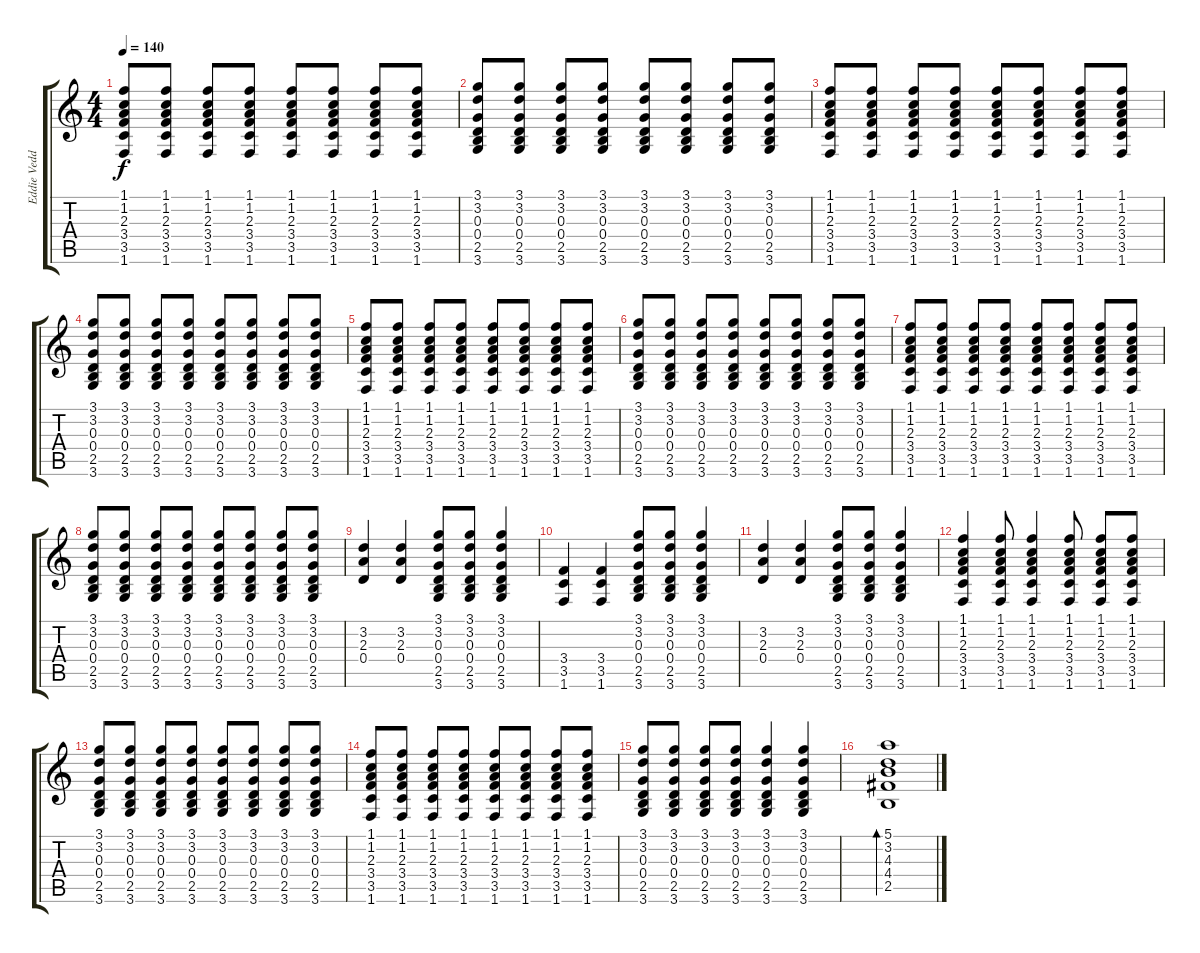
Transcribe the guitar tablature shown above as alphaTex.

\track ("Eddie Vedder" "Eddie Vedd") {instrument distortionguitar}
\staff {score tabs}
\tuning (E4 B3 G3 D3 A2 E2) {hide}
\ts (4 4)
\tempo 140
\clef g2
\ks c
(1.1 1.2 2.3 3.4 3.5 1.6).8{dy f} (1.1 1.2 2.3 3.4 3.5 1.6).8 (1.1 1.2 2.3 3.4 3.5 1.6).8 (1.1 1.2 2.3 3.4 3.5 1.6).8 (1.1 1.2 2.3 3.4 3.5 1.6).8 (1.1 1.2 2.3 3.4 3.5 1.6).8 (1.1 1.2 2.3 3.4 3.5 1.6).8 (1.1 1.2 2.3 3.4 3.5 1.6).8 |
(3.1 3.2 0.3 0.4 2.5 3.6).8 (3.1 3.2 0.3 0.4 2.5 3.6).8 (3.1 3.2 0.3 0.4 2.5 3.6).8 (3.1 3.2 0.3 0.4 2.5 3.6).8 (3.1 3.2 0.3 0.4 2.5 3.6).8 (3.1 3.2 0.3 0.4 2.5 3.6).8 (3.1 3.2 0.3 0.4 2.5 3.6).8 (3.1 3.2 0.3 0.4 2.5 3.6).8 |
(1.1 1.2 2.3 3.4 3.5 1.6).8 (1.1 1.2 2.3 3.4 3.5 1.6).8 (1.1 1.2 2.3 3.4 3.5 1.6).8 (1.1 1.2 2.3 3.4 3.5 1.6).8 (1.1 1.2 2.3 3.4 3.5 1.6).8 (1.1 1.2 2.3 3.4 3.5 1.6).8 (1.1 1.2 2.3 3.4 3.5 1.6).8 (1.1 1.2 2.3 3.4 3.5 1.6).8 |
(3.1 3.2 0.3 0.4 2.5 3.6).8 (3.1 3.2 0.3 0.4 2.5 3.6).8 (3.1 3.2 0.3 0.4 2.5 3.6).8 (3.1 3.2 0.3 0.4 2.5 3.6).8 (3.1 3.2 0.3 0.4 2.5 3.6).8 (3.1 3.2 0.3 0.4 2.5 3.6).8 (3.1 3.2 0.3 0.4 2.5 3.6).8 (3.1 3.2 0.3 0.4 2.5 3.6).8 |
(1.1 1.2 2.3 3.4 3.5 1.6).8 (1.1 1.2 2.3 3.4 3.5 1.6).8 (1.1 1.2 2.3 3.4 3.5 1.6).8 (1.1 1.2 2.3 3.4 3.5 1.6).8 (1.1 1.2 2.3 3.4 3.5 1.6).8 (1.1 1.2 2.3 3.4 3.5 1.6).8 (1.1 1.2 2.3 3.4 3.5 1.6).8 (1.1 1.2 2.3 3.4 3.5 1.6).8 |
(3.1 3.2 0.3 0.4 2.5 3.6).8 (3.1 3.2 0.3 0.4 2.5 3.6).8 (3.1 3.2 0.3 0.4 2.5 3.6).8 (3.1 3.2 0.3 0.4 2.5 3.6).8 (3.1 3.2 0.3 0.4 2.5 3.6).8 (3.1 3.2 0.3 0.4 2.5 3.6).8 (3.1 3.2 0.3 0.4 2.5 3.6).8 (3.1 3.2 0.3 0.4 2.5 3.6).8 |
(1.1 1.2 2.3 3.4 3.5 1.6).8 (1.1 1.2 2.3 3.4 3.5 1.6).8 (1.1 1.2 2.3 3.4 3.5 1.6).8 (1.1 1.2 2.3 3.4 3.5 1.6).8 (1.1 1.2 2.3 3.4 3.5 1.6).8 (1.1 1.2 2.3 3.4 3.5 1.6).8 (1.1 1.2 2.3 3.4 3.5 1.6).8 (1.1 1.2 2.3 3.4 3.5 1.6).8 |
(3.1 3.2 0.3 0.4 2.5 3.6).8 (3.1 3.2 0.3 0.4 2.5 3.6).8 (3.1 3.2 0.3 0.4 2.5 3.6).8 (3.1 3.2 0.3 0.4 2.5 3.6).8 (3.1 3.2 0.3 0.4 2.5 3.6).8 (3.1 3.2 0.3 0.4 2.5 3.6).8 (3.1 3.2 0.3 0.4 2.5 3.6).8 (3.1 3.2 0.3 0.4 2.5 3.6).8 |
(3.2 2.3 0.4).4 (3.2 2.3 0.4).4 (3.1 3.2 0.3 0.4 2.5 3.6).8 (3.1 3.2 0.3 0.4 2.5 3.6).8 (3.1 3.2 0.3 0.4 2.5 3.6).4 |
(3.4 3.5 1.6).4 (3.4 3.5 1.6).4 (3.1 3.2 0.3 0.4 2.5 3.6).8 (3.1 3.2 0.3 0.4 2.5 3.6).8 (3.1 3.2 0.3 0.4 2.5 3.6).4 |
(3.2 2.3 0.4).4 (3.2 2.3 0.4).4 (3.1 3.2 0.3 0.4 2.5 3.6).8 (3.1 3.2 0.3 0.4 2.5 3.6).8 (3.1 3.2 0.3 0.4 2.5 3.6).4 |
(1.1 1.2 2.3 3.4 3.5 1.6).4 (1.1 1.2 2.3 3.4 3.5 1.6).8 (1.1 1.2 2.3 3.4 3.5 1.6).4 (1.1 1.2 2.3 3.4 3.5 1.6).8 (1.1 1.2 2.3 3.4 3.5 1.6).8 (1.1 1.2 2.3 3.4 3.5 1.6).8 |
(3.1 3.2 0.3 0.4 2.5 3.6).8 (3.1 3.2 0.3 0.4 2.5 3.6).8 (3.1 3.2 0.3 0.4 2.5 3.6).8 (3.1 3.2 0.3 0.4 2.5 3.6).8 (3.1 3.2 0.3 0.4 2.5 3.6).8 (3.1 3.2 0.3 0.4 2.5 3.6).8 (3.1 3.2 0.3 0.4 2.5 3.6).8 (3.1 3.2 0.3 0.4 2.5 3.6).8 |
(1.1 1.2 2.3 3.4 3.5 1.6).8 (1.1 1.2 2.3 3.4 3.5 1.6).8 (1.1 1.2 2.3 3.4 3.5 1.6).8 (1.1 1.2 2.3 3.4 3.5 1.6).8 (1.1 1.2 2.3 3.4 3.5 1.6).8 (1.1 1.2 2.3 3.4 3.5 1.6).8 (1.1 1.2 2.3 3.4 3.5 1.6).8 (1.1 1.2 2.3 3.4 3.5 1.6).8 |
(3.1 3.2 0.3 0.4 2.5 3.6).8 (3.1 3.2 0.3 0.4 2.5 3.6).8 (3.1 3.2 0.3 0.4 2.5 3.6).8 (3.1 3.2 0.3 0.4 2.5 3.6).8 (3.1 3.2 0.3 0.4 2.5 3.6).4 (3.1 3.2 0.3 0.4 2.5 3.6).4 |
(5.1 3.2 4.3 4.4 2.5).1{bd 480}
